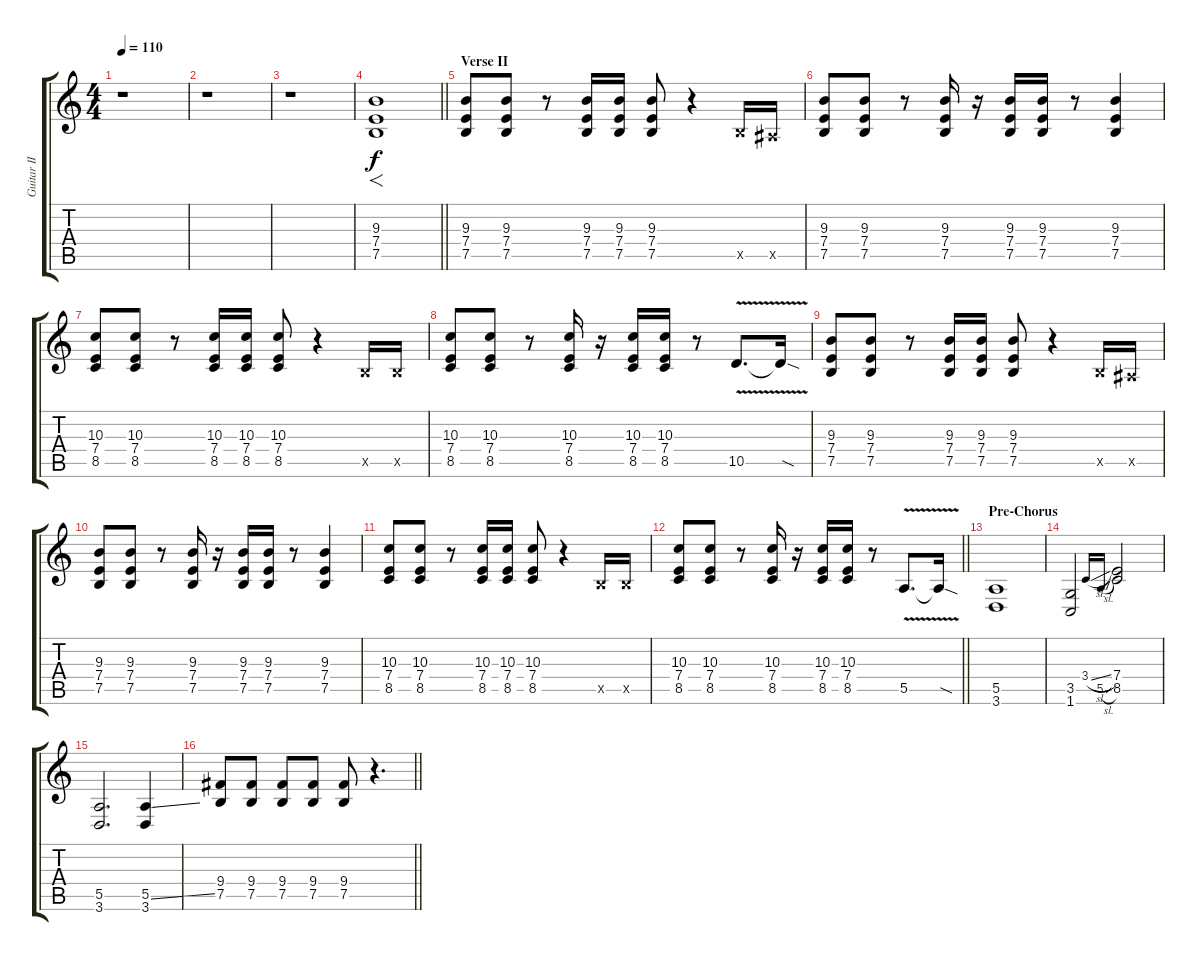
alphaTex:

\track ("Guitar II" "Guitar II") {instrument overdrivenguitar}
\staff {score tabs}
\tuning (B3 Gb3 D3 A2 E2 B1) {hide}
\ts (4 4)
\tempo 110
\clef g2
\ks c
r.1{dy f} |
r.1 |
r.1 |
\barLineRight lightlight
(9.3 7.4 7.5).1{f} |
\section ("" "Verse II")
(9.3 7.4 7.5).8 (9.3 7.4 7.5).8 r.8 (9.3 7.4 7.5).16 (9.3 7.4 7.5).16 (9.3 7.4 7.5).8 r.4 7.5{x}.16 6.5{x}.16 |
(9.3 7.4 7.5).8 (9.3 7.4 7.5).8 r.8 (9.3 7.4 7.5).16 r.16 (9.3 7.4 7.5).16 (9.3 7.4 7.5).16 r.8 (9.3 7.4 7.5).4 |
(10.3 7.4 8.5).8 (10.3 7.4 8.5).8 r.8 (10.3 7.4 8.5).16 (10.3 7.4 8.5).16 (10.3 7.4 8.5).8 r.4 7.5{x}.16 7.5{x}.16 |
(10.3 7.4 8.5).8 (10.3 7.4 8.5).8 r.8 (10.3 7.4 8.5).16 r.16 (10.3 7.4 8.5).16 (10.3 7.4 8.5).16 r.8 10.5{v}.8{d} 10.5{sod t}.16 |
(9.3 7.4 7.5).8 (9.3 7.4 7.5).8 r.8 (9.3 7.4 7.5).16 (9.3 7.4 7.5).16 (9.3 7.4 7.5).8 r.4 7.5{x}.16 6.5{x}.16 |
(9.3 7.4 7.5).8 (9.3 7.4 7.5).8 r.8 (9.3 7.4 7.5).16 r.16 (9.3 7.4 7.5).16 (9.3 7.4 7.5).16 r.8 (9.3 7.4 7.5).4 |
(10.3 7.4 8.5).8 (10.3 7.4 8.5).8 r.8 (10.3 7.4 8.5).16 (10.3 7.4 8.5).16 (10.3 7.4 8.5).8 r.4 7.5{x}.16 7.5{x}.16 |
\barLineRight lightlight
(10.3 7.4 8.5).8 (10.3 7.4 8.5).8 r.8 (10.3 7.4 8.5).16 r.16 (10.3 7.4 8.5).16 (10.3 7.4 8.5).16 r.8 5.5{v}.8{d} 5.5{sod t}.16 |
\section ("" "Pre-Chorus")
(5.5 3.6).1 |
(3.5 1.6).2 3.4{sl}.16{gr onbeat} 5.5{sl}.16{gr onbeat} (7.4 8.5).2 |
(5.5 3.6).2{d} (5.5{ss} 3.6).4 |
\barLineRight lightlight
(9.4 7.5).8 (9.4 7.5).8 (9.4 7.5).8 (9.4 7.5).8 (9.4 7.5).8 r.4{d}
